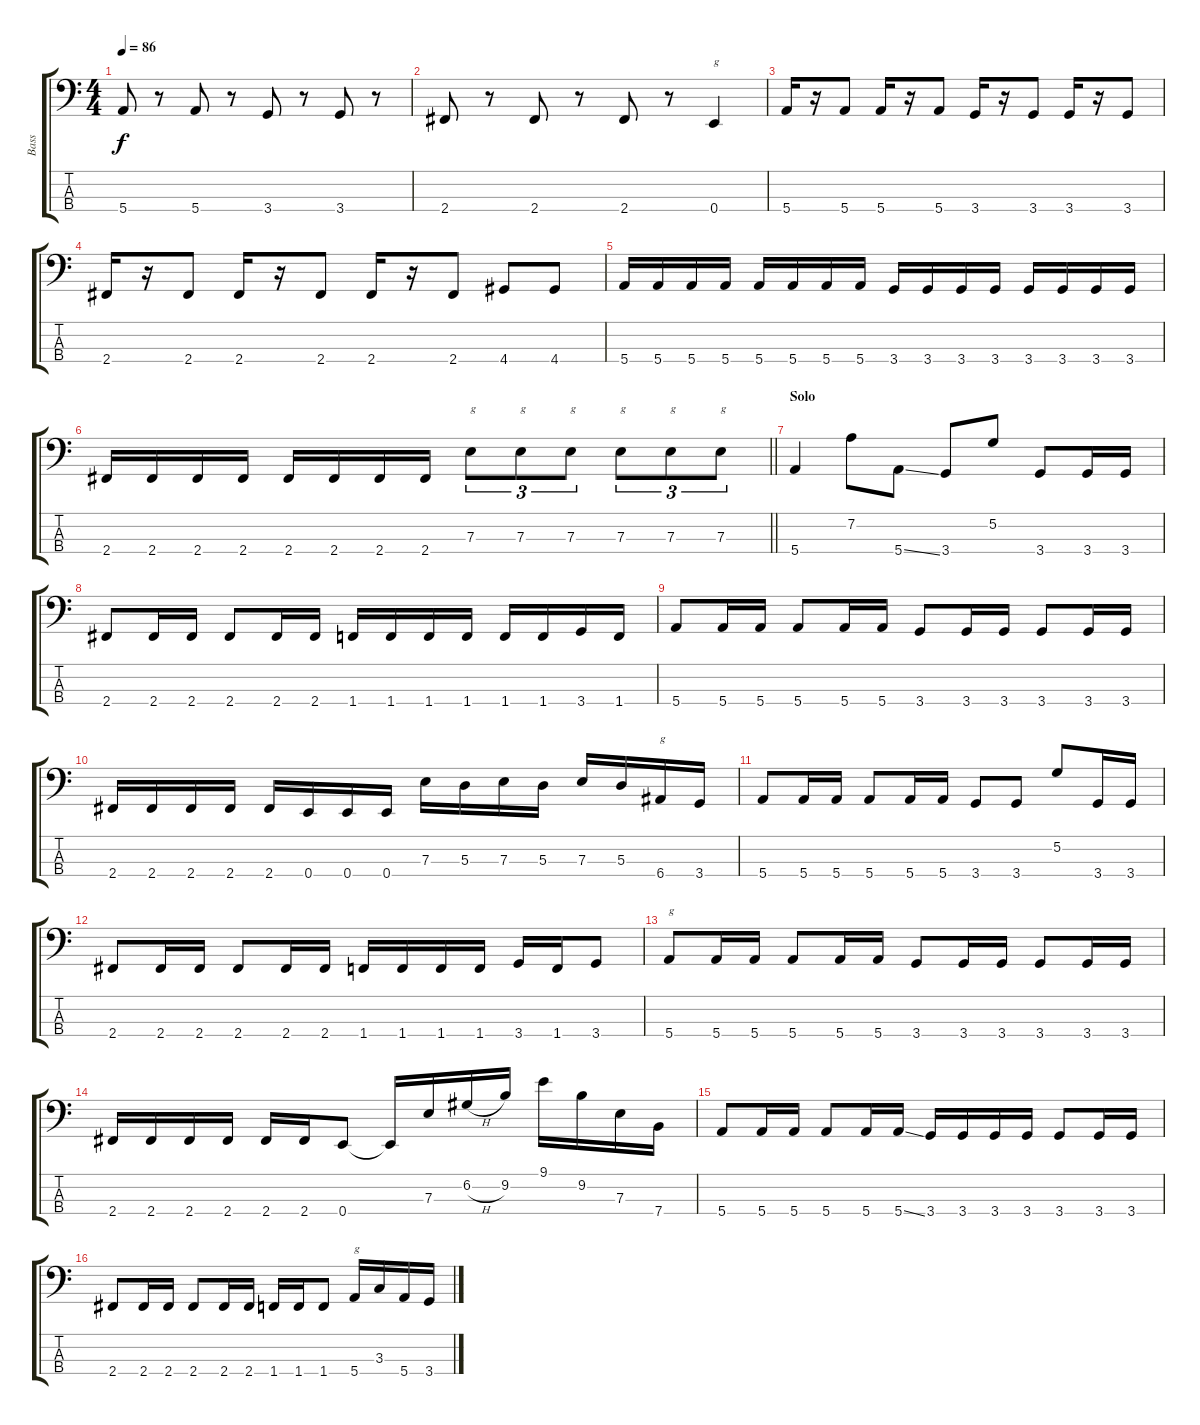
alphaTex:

\track ("Bass" "Bass") {instrument electricbassfinger}
\staff {score tabs}
\tuning (G2 D2 A1 E1) {hide}
\ts (4 4)
\tempo 86
\clef f4
\ks aminor
5.4.8{dy f} r.8 5.4.8 r.8 3.4.8 r.8 3.4.8 r.8 |
2.4.8 r.8 2.4.8 r.8 2.4.8 r.8 0.4.4{txt "g"} |
5.4.16 r.16 5.4.8 5.4.16 r.16 5.4.8 3.4.16 r.16 3.4.8 3.4.16 r.16 3.4.8 |
2.4.16 r.16 2.4.8 2.4.16 r.16 2.4.8 2.4.16 r.16 2.4.8 4.4.8 4.4.8 |
5.4.16 5.4.16 5.4.16 5.4.16 5.4.16 5.4.16 5.4.16 5.4.16 3.4.16 3.4.16 3.4.16 3.4.16 3.4.16 3.4.16 3.4.16 3.4.16 |
\barLineRight lightlight
2.4.16 2.4.16 2.4.16 2.4.16 2.4.16 2.4.16 2.4.16 2.4.16 7.3.8{tu (3 2) txt "g"} 7.3.8{tu (3 2) txt "g"} 7.3.8{tu (3 2) txt "g"} 7.3.8{tu (3 2) txt "g"} 7.3.8{tu (3 2) txt "g"} 7.3.8{tu (3 2) txt "g"} |
\section ("" "Solo")
5.4.4 7.2.8 5.4{ss}.8 3.4.8 5.2.8 3.4.8 3.4.16 3.4.16 |
2.4.8 2.4.16 2.4.16 2.4.8 2.4.16 2.4.16 1.4.16 1.4.16 1.4.16 1.4.16 1.4.16 1.4.16 3.4.16 1.4.16 |
5.4.8 5.4.16 5.4.16 5.4.8 5.4.16 5.4.16 3.4.8 3.4.16 3.4.16 3.4.8 3.4.16 3.4.16 |
2.4.16 2.4.16 2.4.16 2.4.16 2.4.16 0.4.16 0.4.16 0.4.16 7.3.16 5.3.16 7.3.16 5.3.16 7.3.16 5.3.16 6.4.16{txt "g"} 3.4.16 |
5.4.8 5.4.16 5.4.16 5.4.8 5.4.16 5.4.16 3.4.8 3.4.8 5.2.8 3.4.16 3.4.16 |
2.4.8 2.4.16 2.4.16 2.4.8 2.4.16 2.4.16 1.4.16 1.4.16 1.4.16 1.4.16 3.4.16 1.4.16 3.4.8 |
5.4.8{txt "g"} 5.4.16 5.4.16 5.4.8 5.4.16 5.4.16 3.4.8 3.4.16 3.4.16 3.4.8 3.4.16 3.4.16 |
2.4.16 2.4.16 2.4.16 2.4.16 2.4.16 2.4.16 0.4.8 0.4{t}.16 7.3.16 6.2{h}.16 9.2.16 9.1.16 9.2.16 7.3.16 7.4.16 |
5.4.8 5.4.16 5.4.16 5.4.8 5.4.16 5.4{ss}.16 3.4.16 3.4.16 3.4.16 3.4.16 3.4.8 3.4.16 3.4.16 |
2.4.8 2.4.16 2.4.16 2.4.8 2.4.16 2.4.16 1.4.16 1.4.16 1.4.8 5.4.16{txt "g"} 3.3.16 5.4.16 3.4.16
